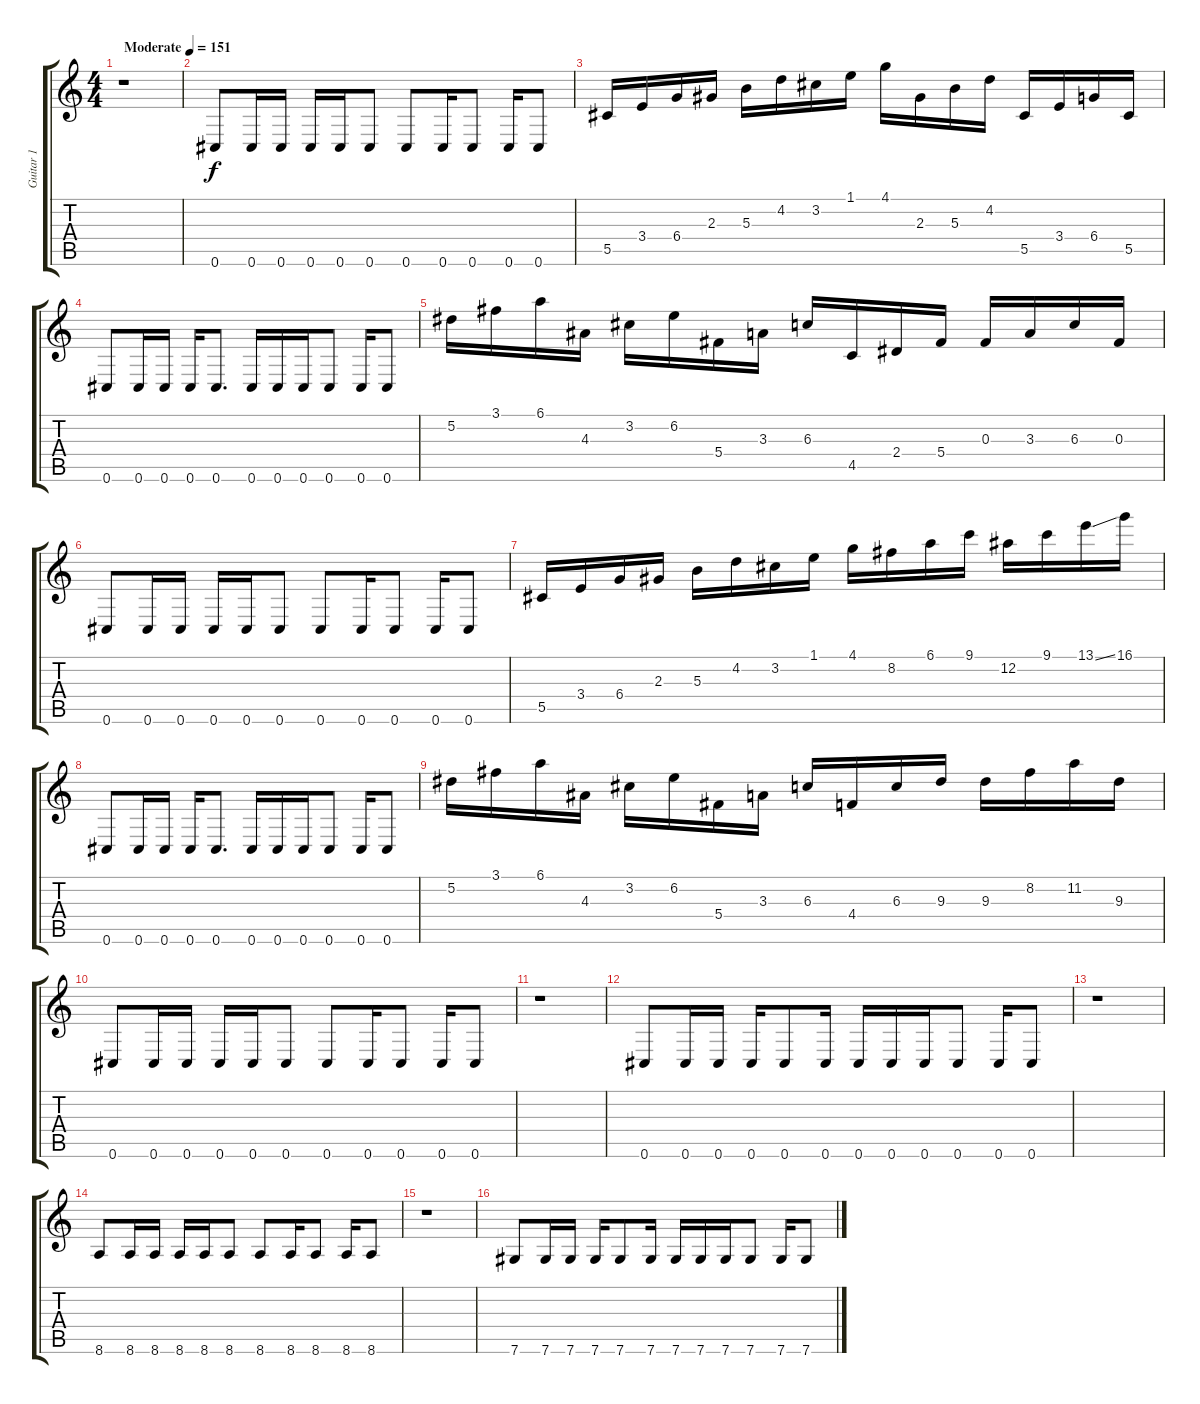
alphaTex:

\track ("Guitar 1" "Guitar 1") {instrument distortionguitar}
\staff {score tabs}
\tuning (Eb4 Bb3 Gb3 Db3 Ab2 Db2) {hide}
\ts (4 4)
\tempo (151 "Moderate")
\clef g2
\ks c
r.1{dy f instrument distortionguitar} |
0.6.8 0.6.16 0.6.16 0.6.16 0.6.16 0.6.8 0.6.8 0.6.16 0.6.8 0.6.16 0.6.8 |
5.5.16 3.4.16 6.4.16 2.3.16 5.3.16 4.2.16 3.2.16 1.1.16 4.1.16 2.3.16 5.3.16 4.2.16 5.5.16 3.4.16 6.4.16 5.5.16 |
0.6.8 0.6.16 0.6.16 0.6.16 0.6.8{d} 0.6.16 0.6.16 0.6.16 0.6.8 0.6.16 0.6.8 |
5.2.16 3.1.16 6.1.16 4.3.16 3.2.16 6.2.16 5.4.16 3.3.16 6.3.16 4.5.16 2.4.16 5.4.16 0.3.16 3.3.16 6.3.16 0.3.16 |
0.6.8 0.6.16 0.6.16 0.6.16 0.6.16 0.6.8 0.6.8 0.6.16 0.6.8 0.6.16 0.6.8 |
5.5.16 3.4.16 6.4.16 2.3.16 5.3.16 4.2.16 3.2.16 1.1.16 4.1.16 8.2.16 6.1.16 9.1.16 12.2.16 9.1.16 13.1{ss}.16 16.1.16 |
0.6.8 0.6.16 0.6.16 0.6.16 0.6.8{d} 0.6.16 0.6.16 0.6.16 0.6.8 0.6.16 0.6.8 |
5.2.16 3.1.16 6.1.16 4.3.16 3.2.16 6.2.16 5.4.16 3.3.16 6.3.16 4.4.16 6.3.16 9.3.16 9.3.16 8.2.16 11.2.16 9.3.16 |
0.6.8 0.6.16 0.6.16 0.6.16 0.6.16 0.6.8 0.6.8 0.6.16 0.6.8 0.6.16 0.6.8 |
r.1 |
0.6.8 0.6.16 0.6.16 0.6.16 0.6.8 0.6.16 0.6.16 0.6.16 0.6.16 0.6.8 0.6.16 0.6.8 |
r.1 |
8.6.8 8.6.16 8.6.16 8.6.16 8.6.16 8.6.8 8.6.8 8.6.16 8.6.8 8.6.16 8.6.8 |
r.1 |
7.6.8 7.6.16 7.6.16 7.6.16 7.6.8 7.6.16 7.6.16 7.6.16 7.6.16 7.6.8 7.6.16 7.6.8
